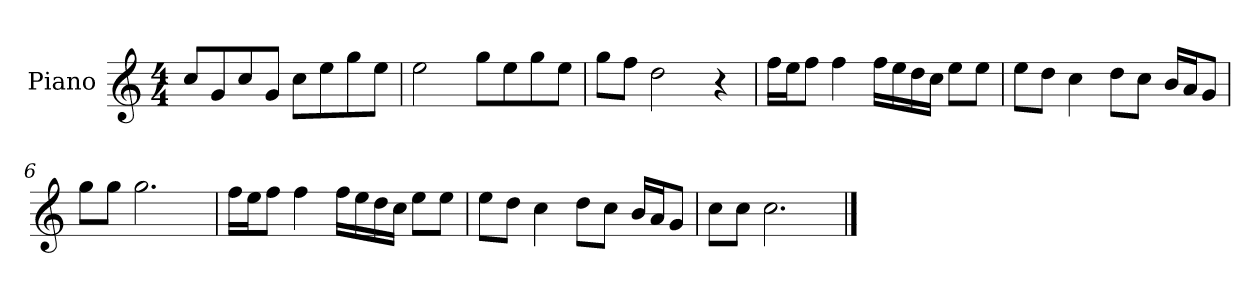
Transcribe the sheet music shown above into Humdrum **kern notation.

**kern
*part1
*staff1
*I"Piano
*I'P-no
*clefG2
*k[]
*M4/4
*MM90
=1
8cc/L
8g/
8cc/
8g/J
8cc\L
8ee\
8gg\
8ee\J
=2
2ee\
8gg\L
8ee\
8gg\
8ee\J
=3
8gg\L
8ff\J
2dd\
4r
=4
16ff\LL
16ee\J
8ff\J
4ff\
16ff\LL
16ee\
16dd\
16cc\JJ
8ee\L
8ee\J
=5
8ee\L
8dd\J
4cc\
8dd\L
8cc\J
16b/LL
16a/J
8g/J
=6
8gg\L
8gg\J
2.gg\
!!LO:LB:g=z
=7
16ff\LL
16ee\J
8ff\J
4ff\
16ff\LL
16ee\
16dd\
16cc\JJ
8ee\L
8ee\J
=8
8ee\L
8dd\J
4cc\
8dd\L
8cc\J
16b/LL
16a/J
8g/J
=9
8cc\L
8cc\J
2.cc\
==
*-
